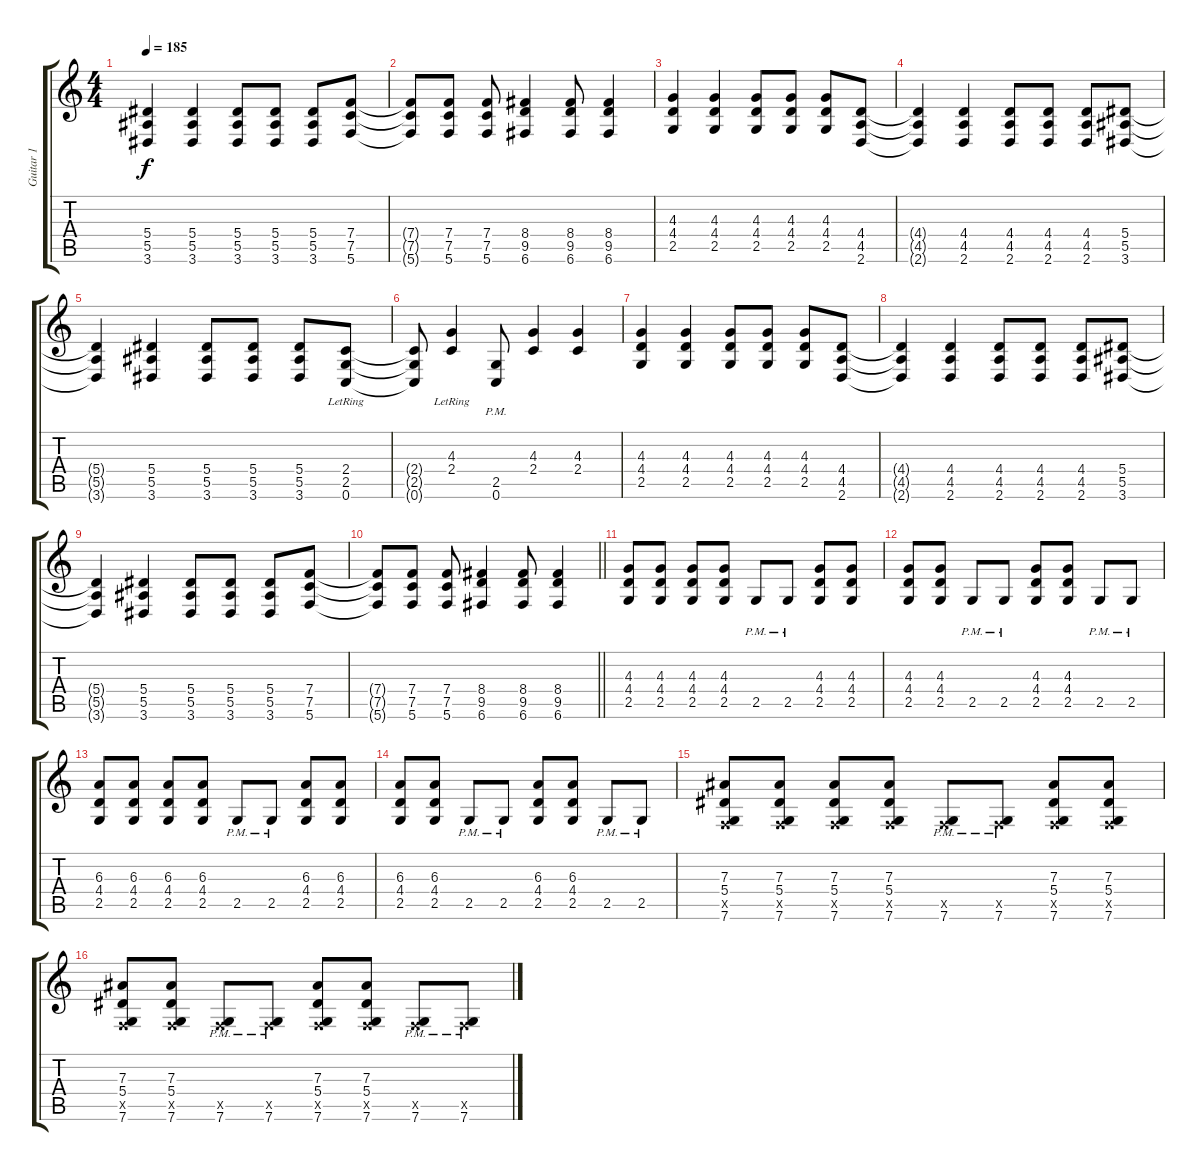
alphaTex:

\track ("Guitar 1" "Guitar 1") {instrument distortionguitar}
\staff {score tabs}
\tuning (C4 G3 Eb3 Bb2 F2 C2) {hide}
\ts (4 4)
\tempo 185
\clef g2
\ks c
(5.4{t} 5.5{t} 3.6{t}).4{dy f} (5.4 5.5 3.6).4 (5.4 5.5 3.6).8 (5.4 5.5 3.6).8 (5.4 5.5 3.6).8 (7.4 7.5 5.6).8 |
(7.4{t} 7.5{t} 5.6{t}).8 (7.4 7.5 5.6).8 (7.4 7.5 5.6).8 (8.4 9.5 6.6).4 (8.4 9.5 6.6).8 (8.4 9.5 6.6).4 |
(4.3 4.4 2.5).4 (4.3 4.4 2.5).4 (4.3 4.4 2.5).8 (4.3 4.4 2.5).8 (4.3 4.4 2.5).8 (4.4 4.5 2.6).8 |
(4.4{t} 4.5{t} 2.6{t}).4 (4.4 4.5 2.6).4 (4.4 4.5 2.6).8 (4.4 4.5 2.6).8 (4.4 4.5 2.6).8 (5.4 5.5 3.6).8 |
(5.4{t} 5.5{t} 3.6{t}).4 (5.4 5.5 3.6).4 (5.4 5.5 3.6).8 (5.4 5.5 3.6).8 (5.4 5.5 3.6).8 (2.4{lr} 2.5{lr} 0.6{lr}).8 |
(2.4{t} 2.5{t} 0.6{t}).8 (4.3 2.4{lr}).4 (2.5 0.6{pm}).8 (4.3 2.4).4 (4.3 2.4).4 |
(4.3 4.4 2.5).4 (4.3 4.4 2.5).4 (4.3 4.4 2.5).8 (4.3 4.4 2.5).8 (4.3 4.4 2.5).8 (4.4 4.5 2.6).8 |
(4.4{t} 4.5{t} 2.6{t}).4 (4.4 4.5 2.6).4 (4.4 4.5 2.6).8 (4.4 4.5 2.6).8 (4.4 4.5 2.6).8 (5.4 5.5 3.6).8 |
(5.4{t} 5.5{t} 3.6{t}).4 (5.4 5.5 3.6).4 (5.4 5.5 3.6).8 (5.4 5.5 3.6).8 (5.4 5.5 3.6).8 (7.4 7.5 5.6).8 |
\barLineRight lightlight
(7.4{t} 7.5{t} 5.6{t}).8 (7.4 7.5 5.6).8 (7.4 7.5 5.6).8 (8.4 9.5 6.6).4 (8.4 9.5 6.6).8 (8.4 9.5 6.6).4 |
(4.3 4.4 2.5).8 (4.3 4.4 2.5).8 (4.3 4.4 2.5).8 (4.3 4.4 2.5).8 2.5{pm}.8 2.5{pm}.8 (4.3 4.4 2.5).8 (4.3 4.4 2.5).8 |
(4.3 4.4 2.5).8 (4.3 4.4 2.5).8 2.5{pm}.8 2.5{pm}.8 (4.3 4.4 2.5).8 (4.3 4.4 2.5).8 2.5{pm}.8 2.5{pm}.8 |
(6.3 4.4 2.5).8 (6.3 4.4 2.5).8 (6.3 4.4 2.5).8 (6.3 4.4 2.5).8 2.5{pm}.8 2.5{pm}.8 (6.3 4.4 2.5).8 (6.3 4.4 2.5).8 |
(6.3 4.4 2.5).8 (6.3 4.4 2.5).8 2.5{pm}.8 2.5{pm}.8 (6.3 4.4 2.5).8 (6.3 4.4 2.5).8 2.5{pm}.8 2.5{pm}.8 |
(7.3 5.4 0.5{x} 7.6).8 (7.3 5.4 0.5{x} 7.6).8 (7.3 5.4 0.5{x} 7.6).8 (7.3 5.4 0.5{x} 7.6).8 (0.5{x} 7.6{pm}).8 (0.5{x} 7.6{pm}).8 (7.3 5.4 0.5{x} 7.6).8 (7.3 5.4 0.5{x} 7.6).8 |
(7.3 5.4 0.5{x} 7.6).8 (7.3 5.4 0.5{x} 7.6).8 (0.5{x} 7.6{pm}).8 (0.5{x} 7.6{pm}).8 (7.3 5.4 0.5{x} 7.6).8 (7.3 5.4 0.5{x} 7.6).8 (0.5{x} 7.6{pm}).8 (0.5{x} 7.6{pm}).8
